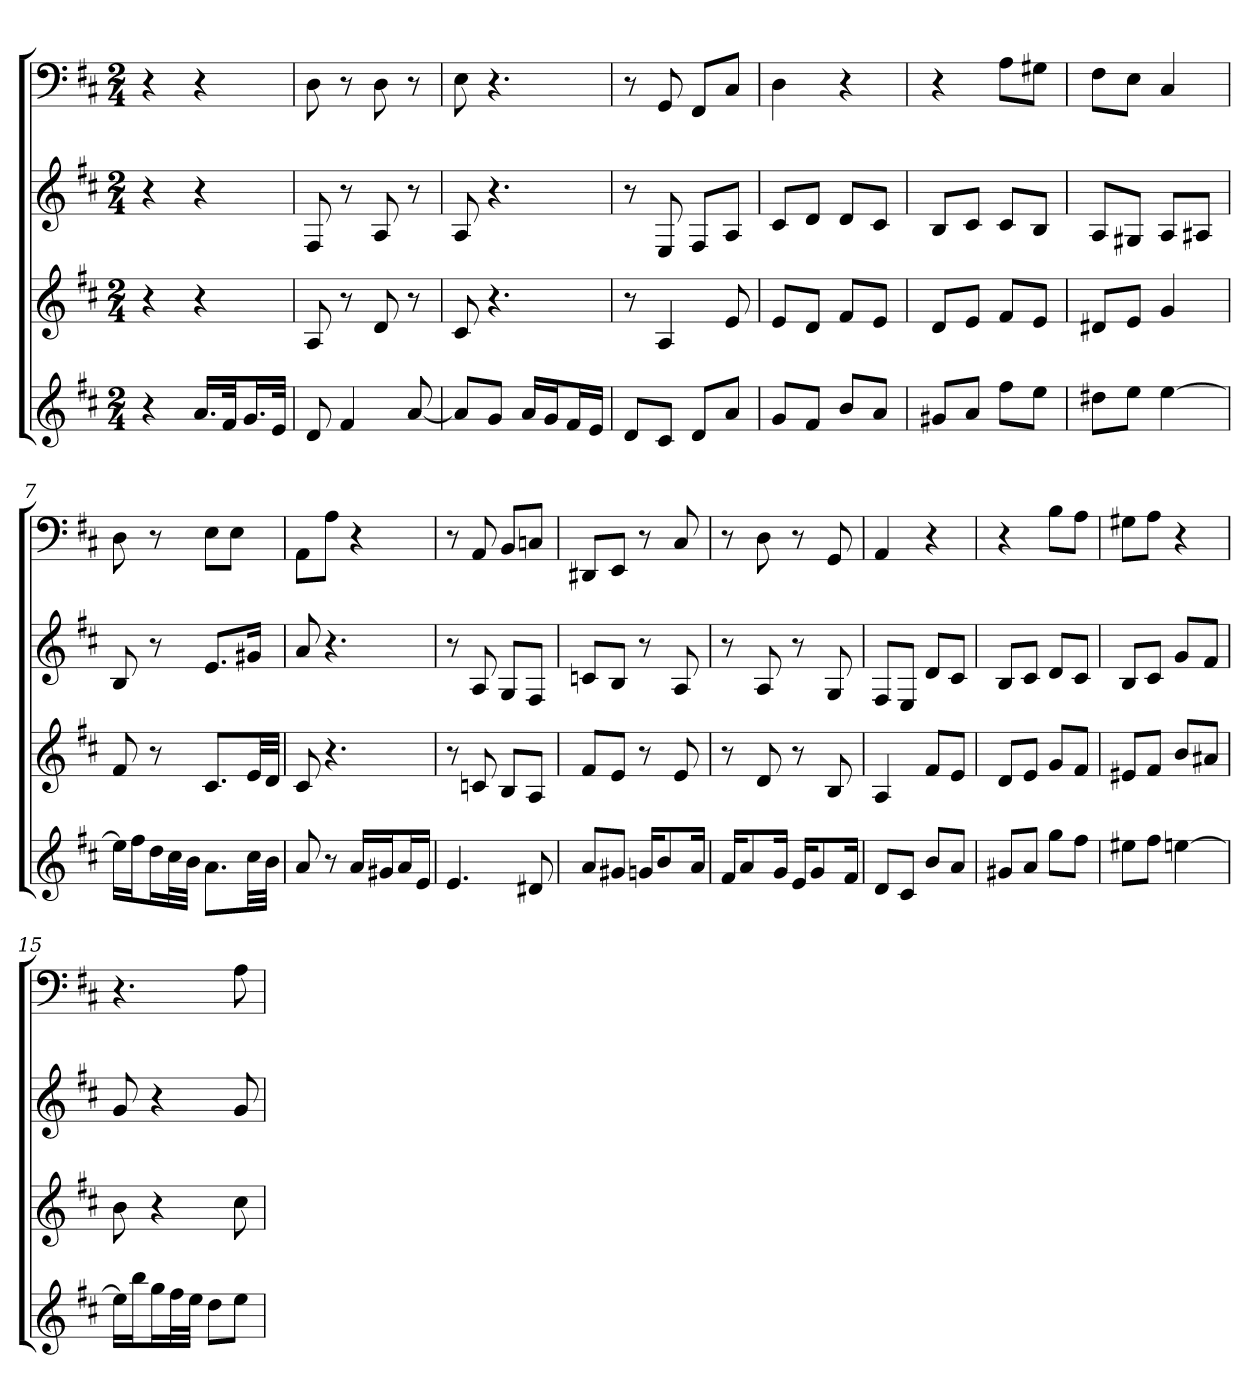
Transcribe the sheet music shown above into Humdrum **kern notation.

**kern	**kern	**kern	**kern
*part4	*part3	*part2	*part1
*staff4	*staff3	*staff2	*staff1
*k[f#c#]	*k[f#c#]	*k[f#c#]	*k[f#c#]
*D:	*D:	*D:	*D:
*M2/4	*M2/4	*M2/4	*M2/4
=	=	=	=
4r	4r	4r	4r
16.aLL	4r	4r	4r
32f#Jk	.	.	.
16.gL	.	.	.
32eJJk	.	.	.
=1	=1	=1	=1
8d	8A	8F#	8D
4f#	8r	8r	8r
.	8d	8A	8D
[8a	8r	8r	8r
=2	=2	=2	=2
8aL]	8c#	8A	8E
8gJ	4.r	4.r	4.r
16aLL	.	.	.
16gJ	.	.	.
16f#L	.	.	.
16eJJ	.	.	.
=3	=3	=3	=3
8dL	8r	8r	8r
8c#J	4A	8E	8GG
8dL	.	8F#L	8FF#L
8aJ	8e	8AJ	8C#J
=4	=4	=4	=4
8gL	8eL	8c#L	4D
8f#J	8dJ	8dJ	.
8bL	8f#L	8dL	4r
8aJ	8eJ	8c#J	.
=5	=5	=5	=5
8g#XL	8dL	8BL	4r
8aJ	8eJ	8c#J	.
8ff#L	8f#L	8c#L	8AL
8eeJ	8eJ	8BJ	8G#XJ
=6	=6	=6	=6
8dd#XL	8d#XL	8AL	8F#L
8eeJ	8eJ	8G#XJ	8EJ
[4ee	4g	8AL	4C#
.	.	8A#XJ	.
=7	=7	=7	=7
16eeLL]	8f#	8B	8D
16ff#J	.	.	.
16ddL	8r	8r	8r
32cc#L	.	.	.
32bJJJ	.	.	.
8.aL	8.c#L	8.eL	8EL
.	.	.	8EJ
32cc#LL	32eLL	16g#XJk	.
32bJJJ	32dJJJ	.	.
=8	=8	=8	=8
8a	8c#	8a	8AAL
8r	4.r	4.r	8AJ
16aLL	.	.	4r
16g#XJ	.	.	.
16aL	.	.	.
16eJJ	.	.	.
=9	=9	=9	=9
4.e	8r	8r	8r
.	8cn	8A	8AA
.	8BL	8GL	8BBL
8d#X	8AJ	8F#J	8CnJ
=10	=10	=10	=10
8aL	8f#L	8cnL	8DD#XL
8g#XJ	8eJ	8BJ	8EEJ
16gnKL	8r	8r	8r
8b	.	.	.
.	8e	8A	8C#
16aJk	.	.	.
=11	=11	=11	=11
16f#KL	8r	8r	8r
8a	.	.	.
.	8d	8A	8D
16gJk	.	.	.
16eKL	8r	8r	8r
8g	.	.	.
.	8B	8G	8GG
16f#Jk	.	.	.
=12	=12	=12	=12
8dL	4A	8F#L	4AA
8c#J	.	8EJ	.
8bL	8f#L	8dL	4r
8aJ	8eJ	8c#J	.
=13	=13	=13	=13
8g#XL	8dL	8BL	4r
8aJ	8eJ	8c#J	.
8ggL	8gL	8dL	8BL
8ff#J	8f#J	8c#J	8AJ
=14	=14	=14	=14
8ee#XL	8e#XL	8BL	8G#XL
8ff#J	8f#J	8c#J	8AJ
[4een	8bL	8gL	4r
.	8a#XJ	8f#J	.
=15	=15	=15	=15
16eeLL]	8b	8g	4.r
16bbJ	.	.	.
16ggL	4r	4r	.
32ff#L	.	.	.
32eeJJJ	.	.	.
8ddL	.	.	.
8eeJ	8cc#	8g	8A
=	=	=	=
*-	*-	*-	*-
